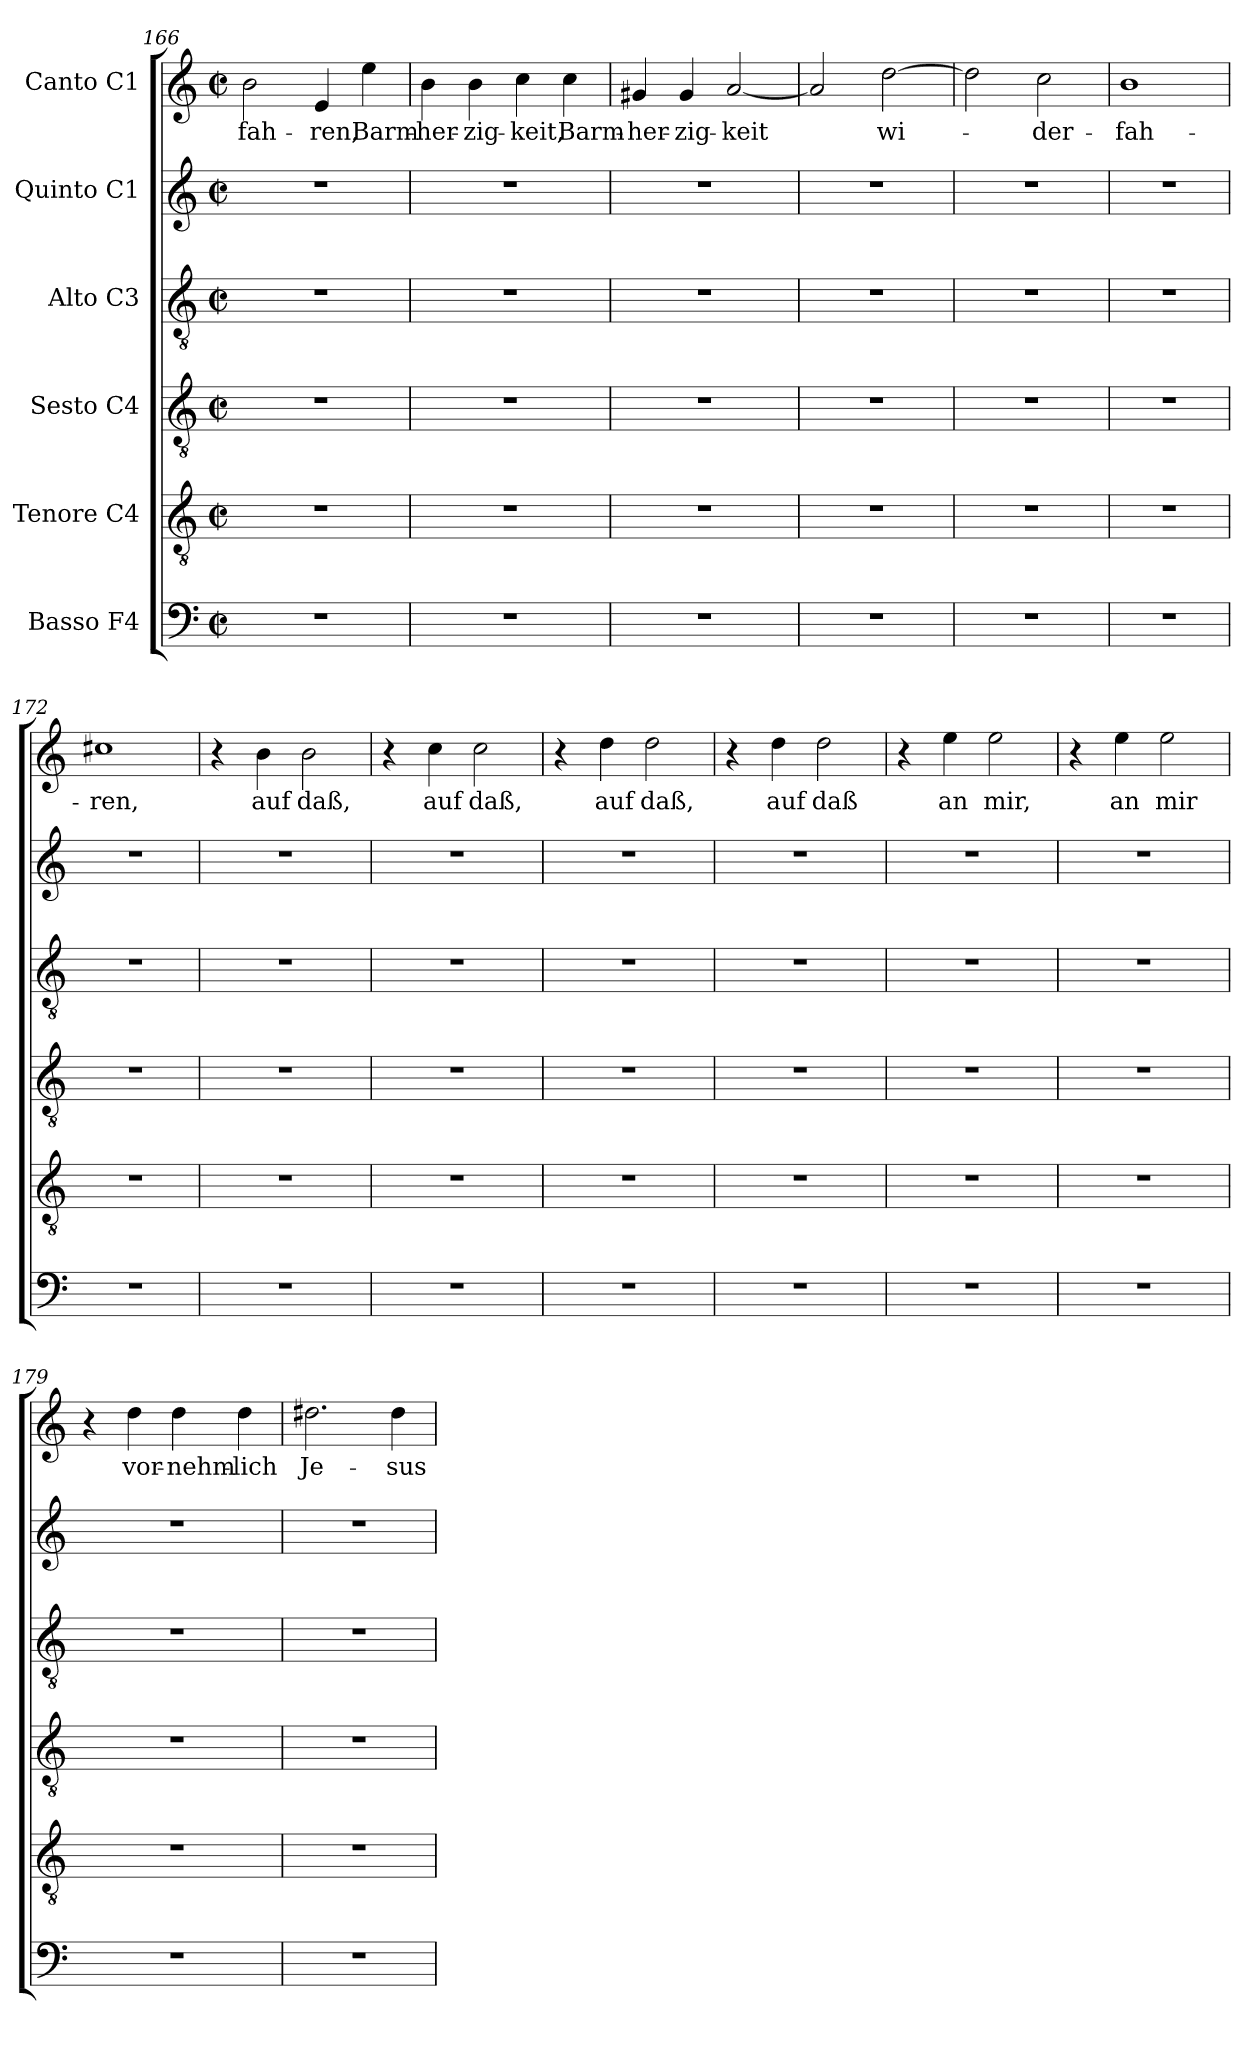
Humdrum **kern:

**kern	**kern	**kern	**kern	**kern	**kern	**text
*part6	*part5	*part4	*part3	*part2	*part1	*part1
*staff6	*staff5	*staff4	*staff3	*staff2	*staff1	*staff1
*I"Basso  F4	*I"Tenore  C4	*I"Sesto  C4	*I"Alto  C3	*I"Quinto  C1	*I"Canto C1	*
!!LO:LB:g=z
*clefF4	*clefGv2	*clefGv2	*clefGv2	*clefG2	*clefG2	*
*M2/2	*M2/2	*M2/2	*M2/2	*M2/2	*M2/2	*
*met(c|)	*met(c|)	*met(c|)	*met(c|)	*met(c|)	*met(c|)	*
=166	=166	=166	=166	=166	=166	=166
!	!	!	!	!	!	!LO:LY:b:cj
1r	1r	1r	1r	1r	2b\	-fah-
!	!	!	!	!	!	!LO:LY:b:cj
.	.	.	.	.	4e/	-ren,
!	!	!	!	!	!	!LO:LY:b:cj
.	.	.	.	.	4ee\	Barm-
=167	=167	=167	=167	=167	=167	=167
!	!	!	!	!	!	!LO:LY:b
1r	1r	1r	1r	1r	4b\	-her-
!	!	!	!	!	!	!LO:LY:b:cj
.	.	.	.	.	4b\	-zig-
!	!	!	!	!	!	!LO:LY:b:rj
.	.	.	.	.	4cc\	-keit,
!	!	!	!	!	!	!LO:LY:b:cj
.	.	.	.	.	4cc\	Barm-
=168	=168	=168	=168	=168	=168	=168
!	!	!	!	!	!	!LO:LY:b
1r	1r	1r	1r	1r	4g#X/	-her-
!	!	!	!	!	!	!LO:LY:b:cj
.	.	.	.	.	4g#/	-zig-
!	!	!	!	!	!	!LO:LY:b:rj
.	.	.	.	.	[<2a/	-keit
=169	=169	=169	=169	=169	=169	=169
1r	1r	1r	1r	1r	2a/]	.
!	!	!	!	!	!	!LO:LY:b:cj
.	.	.	.	.	[>2dd\	wi-
=170	=170	=170	=170	=170	=170	=170
1r	1r	1r	1r	1r	2dd\]	.
!	!	!	!	!	!	!LO:LY:b:cj
.	.	.	.	.	2cc\	-der-
=171	=171	=171	=171	=171	=171	=171
!	!	!	!	!	!	!LO:LY:b:cj
1r	1r	1r	1r	1r	1b	-fah-
=172	=172	=172	=172	=172	=172	=172
!	!	!	!	!	!	!LO:LY:b:cj
1r	1r	1r	1r	1r	1cc#X	-ren,
!!LO:LB:g=z
=173	=173	=173	=173	=173	=173	=173
1r	1r	1r	1r	1r	4r	.
!	!	!	!	!	!	!LO:LY:b:cj
.	.	.	.	.	4b\	auf
!	!	!	!	!	!	!LO:LY:b:cj
.	.	.	.	.	2b\	daß,
=174	=174	=174	=174	=174	=174	=174
1r	1r	1r	1r	1r	4r	.
!	!	!	!	!	!	!LO:LY:b:cj
.	.	.	.	.	4cc\	auf
!	!	!	!	!	!	!LO:LY:b:cj
.	.	.	.	.	2cc\	daß,
=175	=175	=175	=175	=175	=175	=175
1r	1r	1r	1r	1r	4r	.
!	!	!	!	!	!	!LO:LY:b:cj
.	.	.	.	.	4dd\	auf
!	!	!	!	!	!	!LO:LY:b:cj
.	.	.	.	.	2dd\	daß,
=176	=176	=176	=176	=176	=176	=176
1r	1r	1r	1r	1r	4r	.
!	!	!	!	!	!	!LO:LY:b:cj
.	.	.	.	.	4dd\	auf
!	!	!	!	!	!	!LO:LY:b:cj
.	.	.	.	.	2dd\	daß
=177	=177	=177	=177	=177	=177	=177
1r	1r	1r	1r	1r	4r	.
!	!	!	!	!	!	!LO:LY:b:cj
.	.	.	.	.	4ee\	an
!	!	!	!	!	!	!LO:LY:b:cj
.	.	.	.	.	2ee\	mir,
=178	=178	=178	=178	=178	=178	=178
1r	1r	1r	1r	1r	4r	.
!	!	!	!	!	!	!LO:LY:b:cj
.	.	.	.	.	4ee\	an
!	!	!	!	!	!	!LO:LY:b:cj
.	.	.	.	.	2ee\	mir
=179	=179	=179	=179	=179	=179	=179
1r	1r	1r	1r	1r	4r	.
!	!	!	!	!	!	!LO:LY:b
.	.	.	.	.	4dd\	vor-
!	!	!	!	!	!	!LO:LY:b:cj
.	.	.	.	.	4dd\	-nehm-
!	!	!	!	!	!	!LO:LY:b:rj
.	.	.	.	.	4dd\	-lich
!!LO:LB:g=z
=180	=180	=180	=180	=180	=180	=180
!	!	!	!	!	!	!LO:LY:b:cj
1r	1r	1r	1r	1r	2.dd#X\	Je-
!	!	!	!	!	!	!LO:LY:b:cj
.	.	.	.	.	4dd#\	-sus
=	=	=	=	=	=	=
*-	*-	*-	*-	*-	*-	*-
